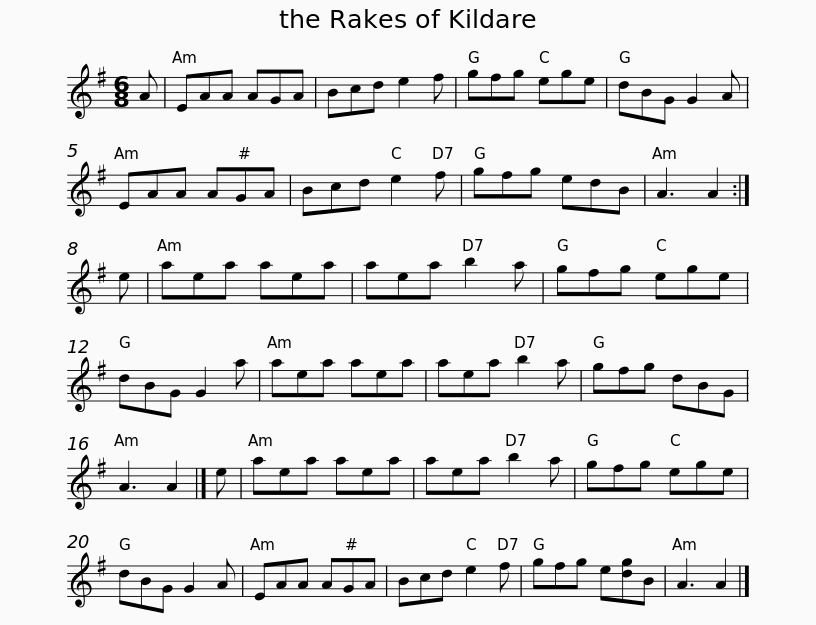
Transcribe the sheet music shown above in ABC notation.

X:1
L:1/8
M:6/8
I:linebreak $
K:G
V:1 treble
V:1
 A | EAA AGA | Bcd e2 f | gfg ege | dBG G2 A | %5
 EAA AGA | Bcd e2 f | gfg edB |$ A3 A2 :| e | %10
 aea aea | aea b2 a | gfg ege | dBG G2 a | aea aea | %15
 aea b2 a |$ gfg dBG | A3 A2 |] e | aea aea | %20
 aea b2 a | gfg ege | dBG G2 A | EAA AGA |$ Bcd e2 f | %25
 gfg e[dg]B | A3 A2 |] %27
